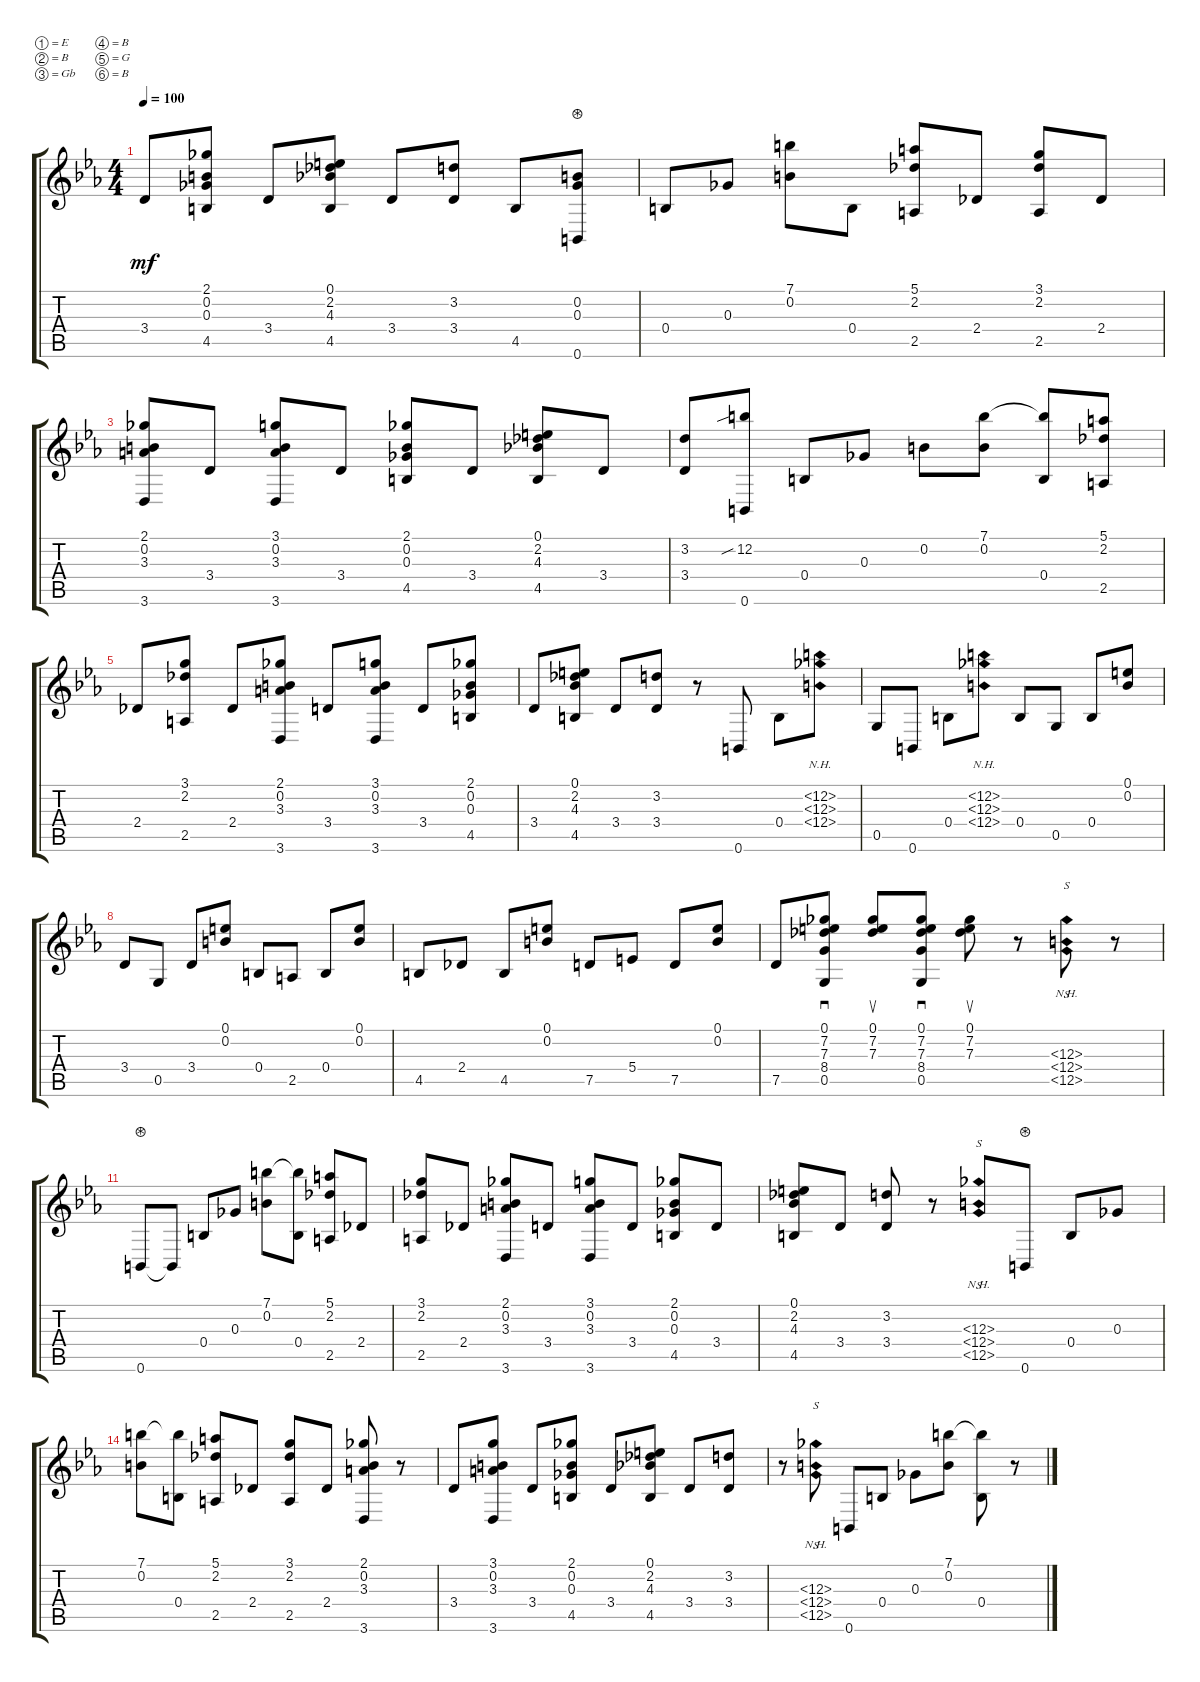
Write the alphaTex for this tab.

\defaultSystemsLayout 4
\bracketExtendMode groupsimilarinstruments
\singleTrackTrackNamePolicy hidden
\otherSystemsTrackNameOrientation horizontal
\defaultBarNumberDisplay FirstOfSystem
\track ("Steel Guitar" "Steel Guit") {instrument acousticguitarsteel}
\staff {score tabs}
\tuning (E4 B3 Gb3 B2 G2 B1)
\ts (4 4)
\tempo 100
\clef g2
\ks eb
3.4{acc forcenatural}.8{dy mf beam Up} (4.5{acc forcenatural} 0.3{acc b} 2.1{acc b} 0.2{acc forcenatural}).8{beam Up} 3.4{acc forcenatural}.8{beam Up} (0.1{acc forcenatural} 4.5{acc forcenatural} 2.2{acc b} 4.3{acc b}).8{beam Up} 3.4{acc forcenatural}.8{beam Up} (3.2{acc forcenatural} 3.4{acc forcenatural}).8{beam Up} 4.5{acc forcenatural}.8{beam Up} (0.2{acc forcenatural} 0.3{acc b} 0.6{acc forcenatural}).8{waho glpf beam Up} |
0.4{acc forcenatural}.8{beam Up} 0.3{acc b}.8{beam Up} (7.1{acc forcenatural} 0.2{acc forcenatural}).8{beam Down} 0.4{acc forcenatural}.8{beam Down} (5.1{acc forcenatural} 2.2{acc b} 2.5{acc forcenatural}).8{beam Up} 2.4{acc b}.8{beam Up} (3.1{acc forcenatural} 2.2{acc b} 2.5{acc forcenatural}).8{beam Up} 2.4{acc b}.8{beam Up} |
(2.1{acc b} 3.6{acc forcenatural} 0.2{acc forcenatural} 3.3{acc forcenatural}).8{beam Up} 3.4{acc forcenatural}.8{beam Up} (3.1{acc forcenatural} 0.2{acc forcenatural} 3.6{acc forcenatural} 3.3{acc forcenatural}).8{beam Up} 3.4{acc forcenatural}.8{beam Up} (4.5{acc forcenatural} 0.3{acc b} 2.1{acc b} 0.2{acc forcenatural}).8{beam Up} 3.4{acc forcenatural}.8{beam Up} (0.1{acc forcenatural} 4.5{acc forcenatural} 2.2{acc b} 4.3{acc b}).8{beam Up} 3.4{acc forcenatural}.8{beam Up} |
(3.2{acc forcenatural} 3.4{acc forcenatural}).8{beam Up} (12.2{sib acc forcenatural} 0.6{acc forcenatural}).8{beam Up} 0.4{acc forcenatural}.8{beam Up} 0.3{acc b}.8{beam Up} 0.2{acc forcenatural}.8{beam Down} (7.1{acc forcenatural} 0.2{acc forcenatural}).8{beam Down} (7.1{t acc forcenatural} 0.4{acc forcenatural}).8{beam Up} (5.1{acc forcenatural} 2.2{acc b} 2.5{acc forcenatural}).8{beam Up} |
2.4{acc b}.8{beam Up} (3.1{acc forcenatural} 2.2{acc b} 2.5{acc forcenatural}).8{beam Up} 2.4{acc b}.8{beam Up} (2.1{acc b} 3.6{acc forcenatural} 0.2{acc forcenatural} 3.3{acc forcenatural}).8{beam Up} 3.4{acc forcenatural}.8{beam Up} (3.1{acc forcenatural} 0.2{acc forcenatural} 3.6{acc forcenatural} 3.3{acc forcenatural}).8{beam Up} 3.4{acc forcenatural}.8{beam Up} (4.5{acc forcenatural} 0.3{acc b} 2.1{acc b} 0.2{acc forcenatural}).8{beam Up} |
3.4{acc forcenatural}.8{beam Up} (0.1{acc forcenatural} 4.5{acc forcenatural} 2.2{acc b} 4.3{acc b}).8{beam Up} 3.4{acc forcenatural}.8{beam Up} (3.2{acc forcenatural} 3.4{acc forcenatural}).8{beam Up} r.8{beam Up} 0.6{acc forcenatural}.8{beam Up} 0.4{acc forcenatural}.8{beam Down} (12.3{nh acc b} 12.2{nh acc forcenatural} 12.4{nh acc forcenatural}).8{beam Down} |
0.5{acc forcenatural}.8{beam Up} 0.6{acc forcenatural}.8{beam Up} 0.4{acc forcenatural}.8{beam Down} (12.3{nh acc b} 12.2{nh acc forcenatural} 12.4{nh acc forcenatural}).8{beam Down} 0.4{acc forcenatural}.8{beam Up} 0.5{acc forcenatural}.8{beam Up} 0.4{acc forcenatural}.8{beam Up} (0.2{acc forcenatural} 0.1{acc forcenatural}).8{beam Up} |
3.4{acc forcenatural}.8{beam Up} 0.5{acc forcenatural}.8{beam Up} 3.4{acc forcenatural}.8{beam Up} (0.2{acc forcenatural} 0.1{acc forcenatural}).8{beam Up} 0.4{acc forcenatural}.8{beam Up} 2.5{acc forcenatural}.8{beam Up} 0.4{acc forcenatural}.8{beam Up} (0.2{acc forcenatural} 0.1{acc forcenatural}).8{beam Up} |
4.5{acc forcenatural}.8{beam Up} 2.4{acc b}.8{beam Up} 4.5{acc forcenatural}.8{beam Up} (0.2{acc forcenatural} 0.1{acc forcenatural}).8{beam Up} 7.5{acc forcenatural}.8{beam Up} 5.4{acc forcenatural}.8{beam Up} 7.5{acc forcenatural}.8{beam Up} (0.2{acc forcenatural} 0.1{acc forcenatural}).8{beam Up} |
7.5{acc forcenatural}.8{beam Up} (7.3{acc b} 7.2{acc b} 0.1{acc forcenatural} 8.4{acc forcenatural} 0.5{acc forcenatural}).8{sd beam Up} (7.3{acc b} 7.2{acc b} 0.1{acc forcenatural}).8{su beam Up} (7.3{acc b} 7.2{acc b} 0.1{acc forcenatural} 8.4{acc forcenatural} 0.5{acc forcenatural}).8{sd beam Up} (7.3{acc b} 7.2{acc b} 0.1{acc forcenatural}).8{su beam Down} r.8{beam Down} (12.4{nh acc forcenatural} 12.3{nh acc b} 12.5{nh acc forcenatural}).8{s beam Down} r.8{beam Down} |
0.6{acc forcenatural}.8{waho glpf beam Up} 0.6{t acc forcenatural}.8{beam Up} 0.4{acc forcenatural}.8{beam Up} 0.3{acc b}.8{beam Up} (7.1{acc forcenatural} 0.2{acc forcenatural}).8{beam Down} (7.1{t acc forcenatural} 0.4{acc forcenatural}).8{beam Down} (5.1{acc forcenatural} 2.2{acc b} 2.5{acc forcenatural}).8{beam Up} 2.4{acc b}.8{beam Up} |
(3.1{acc forcenatural} 2.2{acc b} 2.5{acc forcenatural}).8{beam Up} 2.4{acc b}.8{beam Up} (2.1{acc b} 3.6{acc forcenatural} 0.2{acc forcenatural} 3.3{acc forcenatural}).8{beam Up} 3.4{acc forcenatural}.8{beam Up} (3.1{acc forcenatural} 0.2{acc forcenatural} 3.6{acc forcenatural} 3.3{acc forcenatural}).8{beam Up} 3.4{acc forcenatural}.8{beam Up} (4.5{acc forcenatural} 0.3{acc b} 2.1{acc b} 0.2{acc forcenatural}).8{beam Up} 3.4{acc forcenatural}.8{beam Up} |
(0.1{acc forcenatural} 4.5{acc forcenatural} 2.2{acc b} 4.3{acc b}).8{beam Up} 3.4{acc forcenatural}.8{beam Up} (3.2{acc forcenatural} 3.4{acc forcenatural}).8{beam Up} r.8{beam Up} (12.4{nh acc forcenatural} 12.3{nh acc b} 12.5{nh acc forcenatural}).8{s beam Up} 0.6{acc forcenatural}.8{waho glpf beam Up} 0.4{acc forcenatural}.8{beam Up} 0.3{acc b}.8{beam Up} |
(7.1{acc forcenatural} 0.2{acc forcenatural}).8{beam Down} (7.1{t acc forcenatural} 0.4{acc forcenatural}).8{beam Down} (5.1{acc forcenatural} 2.2{acc b} 2.5{acc forcenatural}).8{beam Up} 2.4{acc b}.8{beam Up} (3.1{acc forcenatural} 2.2{acc b} 2.5{acc forcenatural}).8{beam Up} 2.4{acc b}.8{beam Up} (2.1{acc b} 3.6{acc forcenatural} 0.2{acc forcenatural} 3.3{acc forcenatural}).8{beam Up} r.8{beam Up} |
3.4{acc forcenatural}.8{beam Up} (3.1{acc forcenatural} 0.2{acc forcenatural} 3.6{acc forcenatural} 3.3{acc forcenatural}).8{beam Up} 3.4{acc forcenatural}.8{beam Up} (4.5{acc forcenatural} 0.3{acc b} 2.1{acc b} 0.2{acc forcenatural}).8{beam Up} 3.4{acc forcenatural}.8{beam Up} (0.1{acc forcenatural} 4.5{acc forcenatural} 2.2{acc b} 4.3{acc b}).8{beam Up} 3.4{acc forcenatural}.8{beam Up} (3.2{acc forcenatural} 3.4{acc forcenatural}).8{beam Up} |
r.8{beam Down} (12.4{nh acc forcenatural} 12.3{nh acc b} 12.5{nh acc forcenatural}).8{s beam Down} 0.6{acc forcenatural}.8{beam Up} 0.4{acc forcenatural}.8{beam Up} 0.3{acc b}.8{beam Down} (7.1{acc forcenatural} 0.2{acc forcenatural}).8{beam Down} (7.1{t acc forcenatural} 0.4{acc forcenatural}).8{beam Down} r.8{beam Down}
